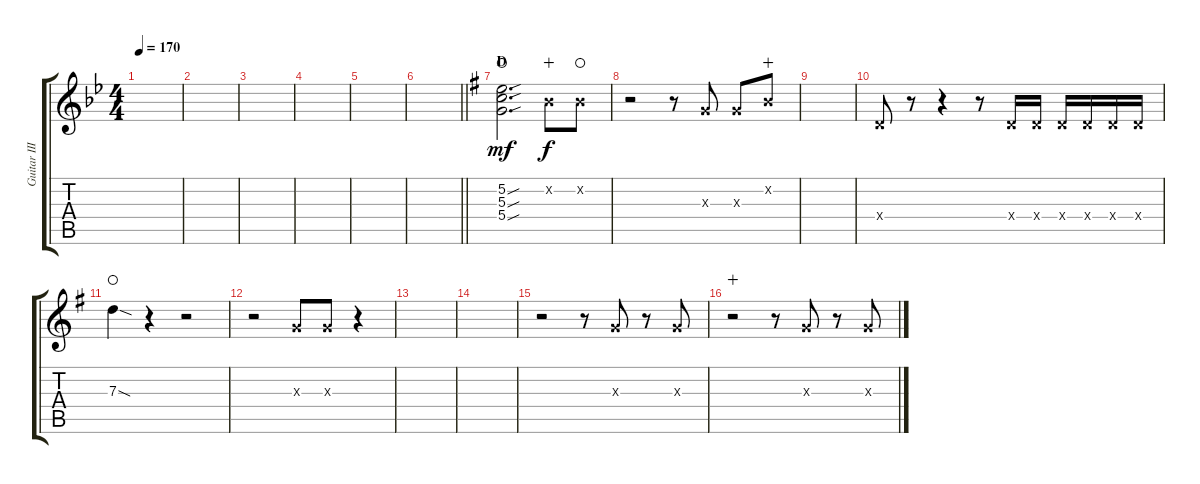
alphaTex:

\track ("Guitar III (Nakano Azusa)" "Guitar III") {instrument distortionguitar}
\staff {score tabs}
\tuning (E4 B3 G3 D3 A2 E2) {hide}
\ts (4 4)
\tempo 170
\clef g2
\ks bb
|
|
|
|
|
\barLineRight lightlight
|
\section ("" "D")
\ks g
(5.2{sou} 5.3{sou} 5.4{sou}).2{d dy mf waho} 0.2{x}.8{dy f wahc} 0.2{x}.8{waho} |
r.2 r.8 0.3{x}.8 0.3{x}.8 0.2{x}.8{wahc} |
|
0.4{x}.8 r.8 r.4 r.8 0.4{x}.16 0.4{x}.16 0.4{x}.16 0.4{x}.16 0.4{x}.16 0.4{x}.16 |
7.3{sod}.4{waho} r.4 r.2 |
r.2 0.3{x}.8 0.3{x}.8 r.4 |
|
|
r.2 r.8 0.3{x}.8 r.8 0.3{x}.8 |
r.2{wahc} r.8 0.3{x}.8 r.8 0.3{x}.8
